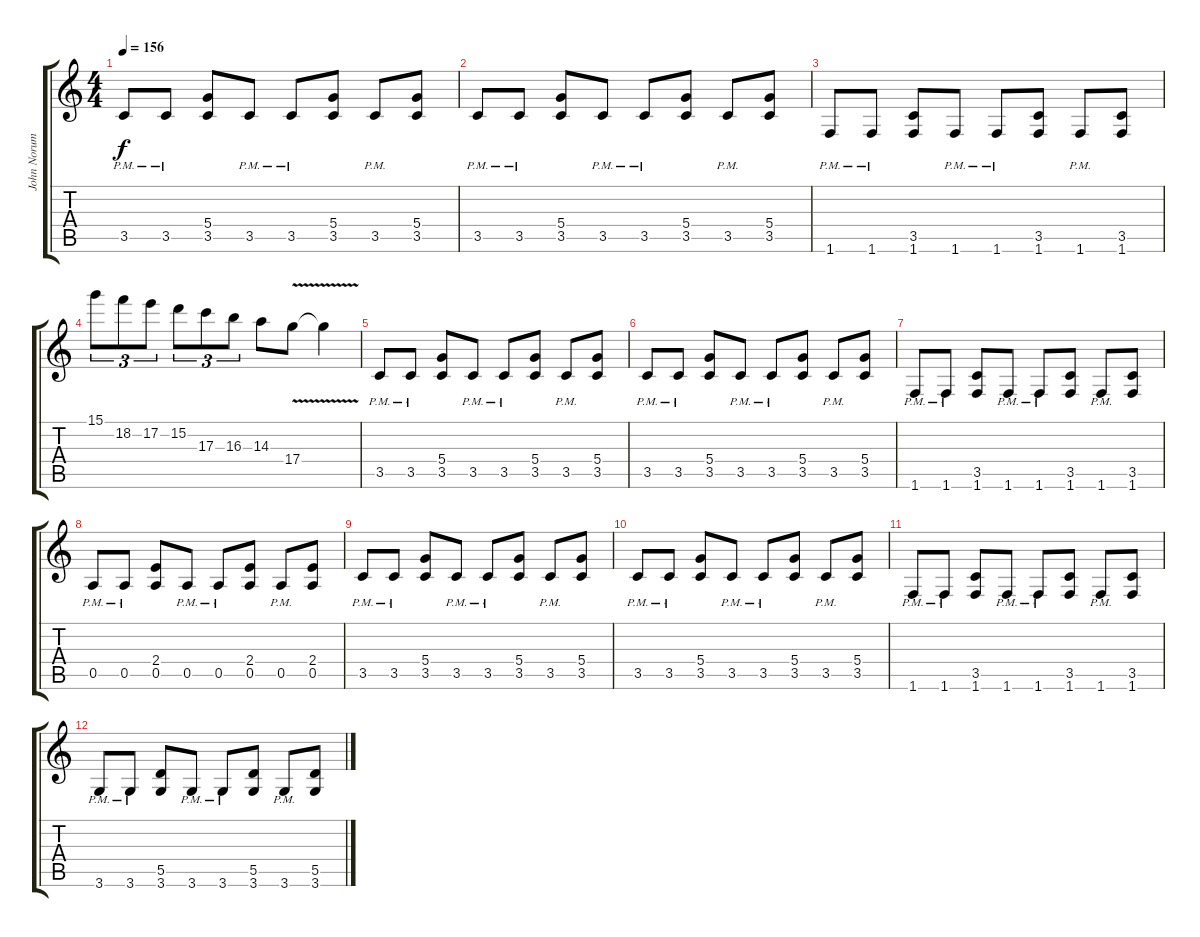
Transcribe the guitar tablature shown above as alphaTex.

\track ("John Norum" "John Norum") {instrument distortionguitar}
\staff {score tabs}
\tuning (E4 B3 G3 D3 A2 E2) {hide}
\ts (4 4)
\tempo 156
\clef g2
\ks c
3.5{pm}.8{dy f} 3.5{pm}.8 (5.4 3.5).8 3.5{pm}.8 3.5{pm}.8 (5.4 3.5).8 3.5{pm}.8 (5.4 3.5).8 |
3.5{pm}.8 3.5{pm}.8 (5.4 3.5).8 3.5{pm}.8 3.5{pm}.8 (5.4 3.5).8 3.5{pm}.8 (5.4 3.5).8 |
1.6{pm}.8 1.6{pm}.8 (3.5 1.6).8 1.6{pm}.8 1.6{pm}.8 (3.5 1.6).8 1.6{pm}.8 (3.5 1.6).8 |
15.1.8{tu (3 2)} 18.2.8{tu (3 2)} 17.2.8{tu (3 2)} 15.2.8{tu (3 2)} 17.3.8{tu (3 2)} 16.3.8{tu (3 2)} 14.3.8 17.4{v}.8 17.4{t}.4 |
3.5{pm}.8{volume 7} 3.5{pm}.8 (5.4 3.5).8 3.5{pm}.8 3.5{pm}.8 (5.4 3.5).8 3.5{pm}.8 (5.4 3.5).8 |
3.5{pm}.8 3.5{pm}.8 (5.4 3.5).8 3.5{pm}.8 3.5{pm}.8 (5.4 3.5).8 3.5{pm}.8 (5.4 3.5).8 |
1.6{pm}.8 1.6{pm}.8 (3.5 1.6).8 1.6{pm}.8 1.6{pm}.8 (3.5 1.6).8 1.6{pm}.8 (3.5 1.6).8 |
0.5{pm}.8 0.5{pm}.8 (2.4 0.5).8 0.5{pm}.8 0.5{pm}.8 (2.4 0.5).8 0.5{pm}.8 (2.4 0.5).8 |
3.5{pm}.8{volume 0} 3.5{pm}.8 (5.4 3.5).8 3.5{pm}.8 3.5{pm}.8 (5.4 3.5).8 3.5{pm}.8 (5.4 3.5).8 |
3.5{pm}.8 3.5{pm}.8 (5.4 3.5).8 3.5{pm}.8 3.5{pm}.8 (5.4 3.5).8 3.5{pm}.8 (5.4 3.5).8 |
1.6{pm}.8 1.6{pm}.8 (3.5 1.6).8 1.6{pm}.8 1.6{pm}.8 (3.5 1.6).8 1.6{pm}.8 (3.5 1.6).8 |
3.6{pm}.8 3.6{pm}.8 (5.5 3.6).8 3.6{pm}.8 3.6{pm}.8 (5.5 3.6).8 3.6{pm}.8 (5.5 3.6).8
